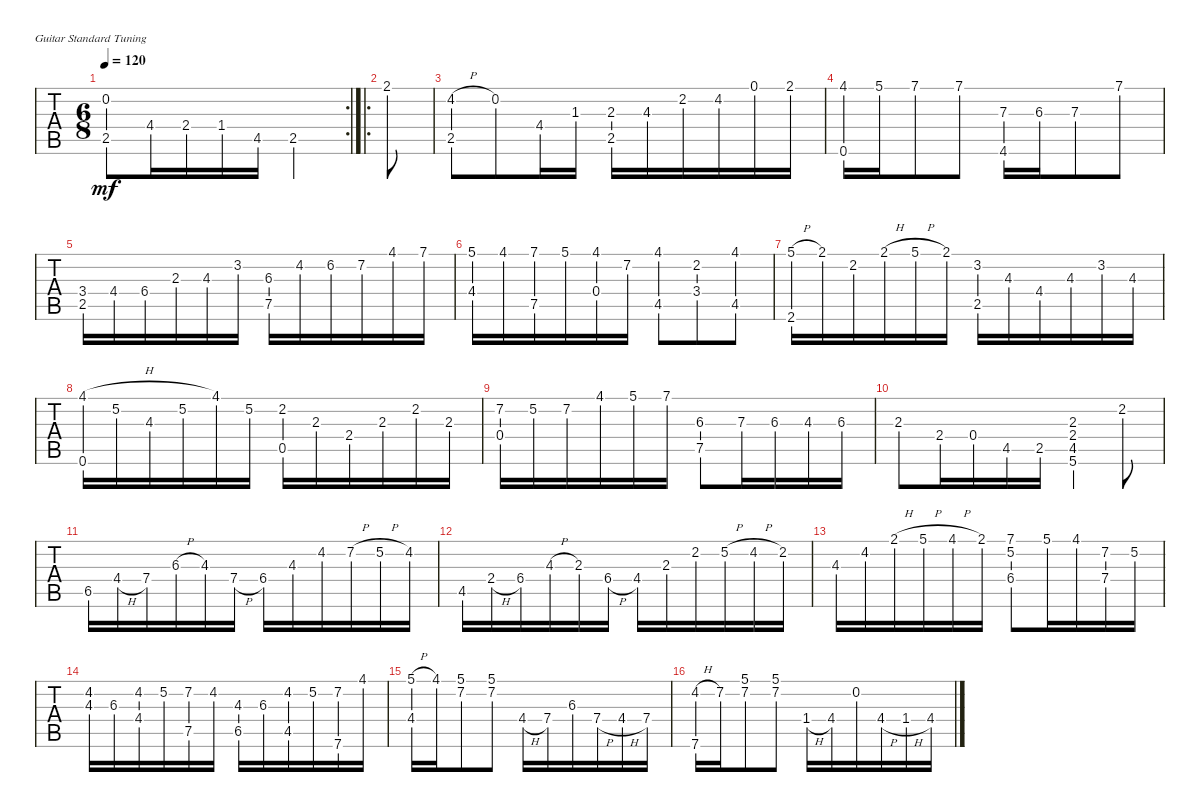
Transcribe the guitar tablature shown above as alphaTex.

\bracketExtendMode groupsimilarinstruments
\singleTrackTrackNamePolicy hidden
\multiTrackTrackNamePolicy hidden
\firstSystemTrackNameOrientation horizontal
\otherSystemsTrackNameOrientation horizontal
\track ("Untitled" "E-Gt") {instrument acousticgrandpiano}
\staff {tabs}
\tuning (E4 B3 G3 D3 A2 E2)
\displaytranspose 12
\rc 2
\ts (6 8)
\tempo 120
\clef g2
\scale
0.225948
\ks e
(0.2 2.5).8{dy mf} 4.4.16 2.4.16 1.4.16 4.5.16 2.5.4 |
\ro
\scale
0.100826 2.1.8 |
\scale
0.314376 (4.2{h} 2.5).8 0.2.8 4.4.16 1.3.16 (2.3 2.5).16 4.3.16 2.2.16 4.2.16 0.1.16 2.1.16 |
(4.1 0.6).16 5.1.16 7.1.8 7.1.8 (7.3 4.6).16 6.3.16 7.3.8 7.1.8 |
(3.4 2.5).16 4.4.16 6.4.16 2.3.16 4.3.16 3.2.16 (6.3 7.5).16 4.2.16 6.2.16 7.2.16 4.1.16 7.1.16 |
(5.1 4.4).16 4.1.16 (7.1 7.5).16 5.1.16 (4.1 0.4).16 7.2.16 (4.1 4.5).8 (3.4 2.2).8 (4.1 4.5).8 |
(5.1{h} 2.6).16 2.1.16 2.2.16 2.1{h}.16 5.1{h}.16 2.1.16 (3.2 2.5).16 4.3.16 4.4.16 4.3.16 3.2.16 4.3.16 |
(4.1{h} 0.6).16 5.2.16 4.3.16 5.2.16 4.1.16 5.2.16 (2.2 0.5).16 2.3.16 2.4.16 2.3.16 2.2.16 2.3.16 |
(7.2 0.4).16 5.2.16 7.2.16 4.1.16 5.1.16 7.1.16 (6.3 7.5).8 7.3.16 6.3.16 4.3.16 6.3.16 |
2.3.8 2.4.16 0.4.16 4.5.16 2.5.16 (4.5 5.6 2.4 2.3).4 2.2.8 |
6.5.16 4.4{h}.16 7.4.16 6.3{h}.16 4.3.16 7.4{h}.16 6.4.16 4.3.16 4.2.16 7.2{h}.16 5.2{h}.16 4.2.16 |
4.5.16 2.4{h}.16 6.4.16 4.3{h}.16 2.3.16 6.4{h}.16 4.4.16 2.3.16 2.2.16 5.2{h}.16 4.2{h}.16 2.2.16 |
4.3.16 4.2.16 2.1{h}.16 5.1{h}.16 4.1{h}.16 2.1.16 (7.1 5.2 6.4).8 5.1.16 4.1.16 (7.2 7.4).16 5.2.16 |
(4.2 4.3).16 6.3.16 (4.2 4.4).16 5.2.16 (7.2 7.5).16 4.2.16 (4.3 6.5).16 6.3.16 (4.2 4.5).16 5.2.16 (7.2 7.6).16 4.1.16 |
(5.1{h} 4.4).16 4.1.16 (5.1 7.2).8 (5.1 7.2).8 4.4{h}.16 7.4.16 6.3.16 7.4{h}.16 4.4{h}.16 7.4.16 |
(4.2{h} 7.6).16 7.2.16 (5.1 7.2).8 (5.1 7.2).8 1.4{h}.16 4.4.16 0.2.16 4.4{h}.16 1.4{h}.16 4.4.16
